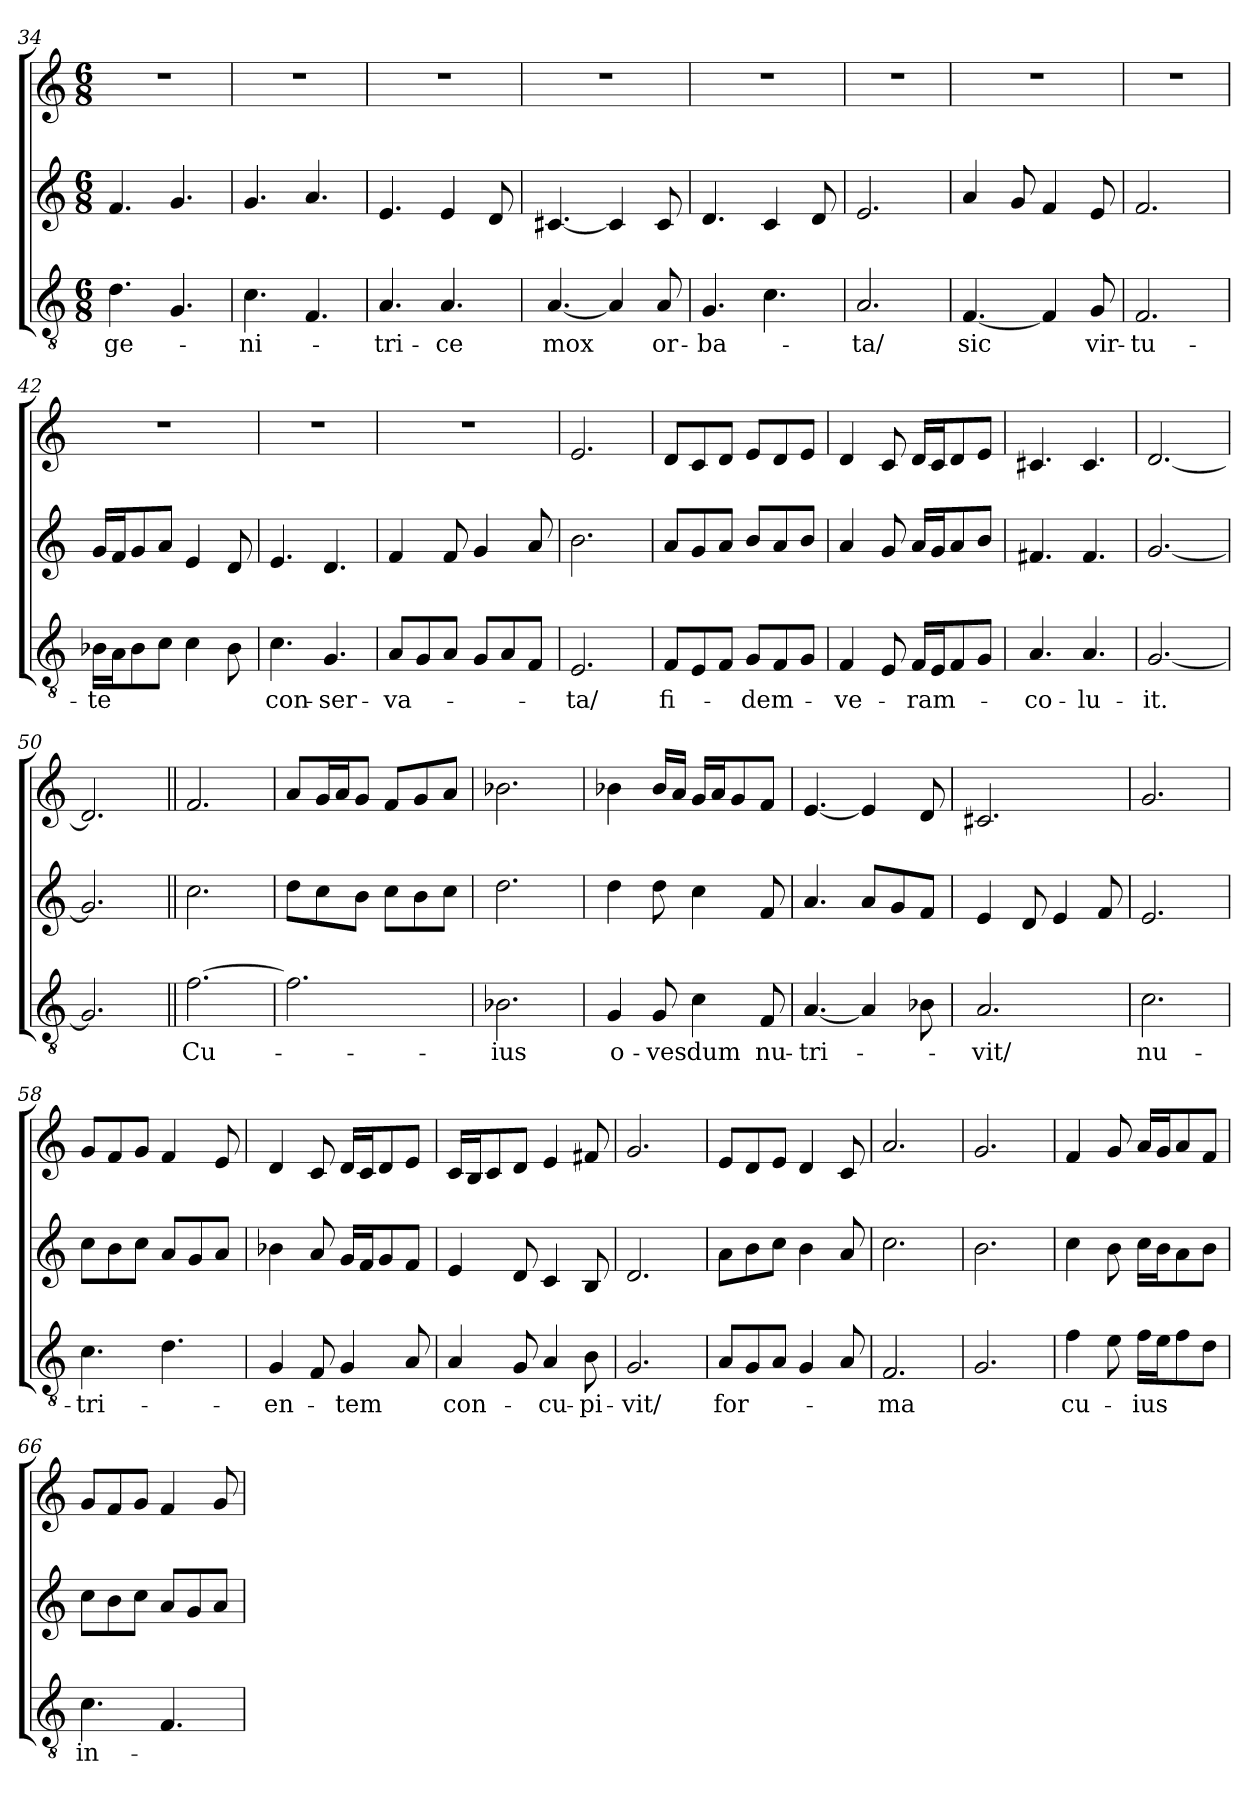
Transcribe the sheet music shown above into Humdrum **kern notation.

**kern	**text	**kern	**kern
*part3	*part3	*part2	*part1
*staff3	*staff3	*staff2	*staff1
*clefGv2	*	*clefG2	*clefG2
*k[]	*	*k[]	*k[]
*C:	*	*C:	*C:
*M6/8	*	*M6/8	*M6/8
=34	=34	=34	=34
!	!LO:LY:b	!	!
4.d\	ge-	4.f/	2.r
4.G/	.	4.g/	.
=35	=35	=35	=35
!	!LO:LY:b	!	!
4.c\	-ni-	4.g/	2.r
4.F/	.	4.a/	.
=36	=36	=36	=36
!	!LO:LY:b	!	!
4.A/	-tri-	4.e/	2.r
!	!LO:LY:b	!	!
4.A/	-ce	4e/	.
.	.	8d/	.
=37	=37	=37	=37
!	!LO:LY:b	!	!
[4.A/	mox	[4.c#X/	2.r
4A/]	.	4c#/]	.
!	!LO:LY:b	!	!
8A/	or-	8c#/	.
=38	=38	=38	=38
!	!LO:LY:b	!	!
4.G/	-ba-	4.d/	2.r
4.c\	.	4c/	.
.	.	8d/	.
=39	=39	=39	=39
!	!LO:LY:b	!	!
2.A/	-ta/	2.e/	2.r
!!LO:LB:g=z
=40	=40	=40	=40
!	!LO:LY:b	!	!
[4.F/	sic	4a/	2.r
.	.	8g/	.
4F/]	.	4f/	.
!	!LO:LY:b	!	!
8G/	vir-	8e/	.
=41	=41	=41	=41
!	!LO:LY:b	!	!
2.F/	-tu-	2.f/	2.r
=42	=42	=42	=42
!	!LO:LY:b	!	!
16B-X\LL	-te	16g/LL	2.r
16A\J	.	16f/J	.
8B-\	.	8g/	.
8c\J	.	8a/J	.
4c\	.	4e/	.
8B-\	.	8d/	.
=43	=43	=43	=43
!	!LO:LY:b	!	!
4.c\	con-	4.e/	2.r
!	!LO:LY:b	!	!
4.G/	-ser-	4.d/	.
=44	=44	=44	=44
!	!LO:LY:b	!	!
8A/L	-va-	4f/	2.r
8G/	.	.	.
8A/J	.	8f/	.
8G/L	.	4g/	.
8A/	.	.	.
8F/J	.	8a/	.
=45	=45	=45	=45
!	!LO:LY:b	!	!
2.E/	-ta/	2.b\	2.e/
=46	=46	=46	=46
!	!LO:LY:b	!	!
8F/L	fi-	8a/L	8d/L
8E/	.	8g/	8c/
8F/J	.	8a/J	8d/J
!	!LO:LY:b	!	!
8G/L	-dem-	8b/L	8e/L
8F/	.	8a/	8d/
8G/J	.	8b/J	8e/J
=47	=47	=47	=47
!	!LO:LY:b	!	!
4F/	-ve-	4a/	4d/
8E/	.	8g/	8c/
!	!LO:LY:b	!	!
16F/LL	-ram-	16a/LL	16d/LL
16E/J	.	16g/J	16c/J
8F/	.	8a/	8d/
8G/J	.	8b/J	8e/J
=48	=48	=48	=48
!	!LO:LY:b	!	!
4.A/	-co-	4.f#X/	4.c#X/
!	!LO:LY:b	!	!
4.A/	-lu-	4.f#/	4.c#/
=49	=49	=49	=49
!	!LO:LY:b	!	!
[2.G/	-it.	[2.g/	[2.d/
=50	=50	=50	=50
2.G/]	.	2.g/]	2.d/]
!!LO:LB:g=z
=51||	=51||	=51||	=51||
!	!LO:LY:b	!	!
[2.f\	Cu-	2.cc\	2.f/
=52	=52	=52	=52
2.f\]	.	8dd\L	8a/L
.	.	8cc\	16g/L
.	.	.	16a/J
.	.	8b\J	8g/J
.	.	8cc\L	8f/L
.	.	8b\	8g/
.	.	8cc\J	8a/J
=53	=53	=53	=53
!	!LO:LY:b	!	!
2.B-X\	-ius	2.dd\	2.b-X\
=54	=54	=54	=54
!	!LO:LY:b	!	!
4G/	o-	4dd\	4b-i\
!	!LO:LY:b	!	!
8G/	-ves	8dd\	16b-i/LL
.	.	.	16a/JJ
!	!LO:LY:b	!	!
4c\	dum	4cc\	16g/LL
.	.	.	16a/J
.	.	.	8g/
!	!LO:LY:b	!	!
8F/	nu-	8f/	8f/J
=55	=55	=55	=55
!	!LO:LY:b	!	!
[4.A/	-tri-	4.a/	[4.e/
4A/]	.	8a/L	4e/]
.	.	8g/	.
8B-i\	.	8f/J	8d/
=56	=56	=56	=56
!	!LO:LY:b	!	!
2.A/	-vit/	4e/	2.c#X/
.	.	8d/	.
.	.	4e/	.
.	.	8f/	.
=57	=57	=57	=57
!	!LO:LY:b	!	!
2.c\	nu-	2.e/	2.g/
=58	=58	=58	=58
!	!LO:LY:b	!	!
4.c\	-tri-	8cc\L	8g/L
.	.	8b\	8f/
.	.	8cc\J	8g/J
4.d\	.	8a/L	4f/
.	.	8g/	.
.	.	8a/J	8e/
=59	=59	=59	=59
!	!LO:LY:b	!	!
4G/	-en-	4b-i\	4d/
8F/	.	8a/	8c/
!	!LO:LY:b	!	!
4G/	-tem	16g/LL	16d/LL
.	.	16f/J	16c/J
.	.	8g/	8d/
8A/	.	8f/J	8e/J
!!LO:PB:g=z
=60	=60	=60	=60
!	!LO:LY:b	!	!
4A/	con-	4e/	16c/LL
.	.	.	16B/J
.	.	.	8c/
8G/	.	8d/	8d/J
!	!LO:LY:b	!	!
4A/	-cu-	4c/	4e/
!	!LO:LY:b	!	!
8B\	-pi-	8B/	8f#i/
=61	=61	=61	=61
!	!LO:LY:b	!	!
2.G/	-vit/	2.d/	2.g/
=62	=62	=62	=62
!	!LO:LY:b	!	!
8A/L	for-	8a\L	8e/L
8G/	.	8b\	8d/
8A/J	.	8cc\J	8e/J
4G/	.	4b\	4d/
8A/	.	8a/	8c/
=63	=63	=63	=63
!	!LO:LY:b	!	!
2.F/	-ma	2.cc\	2.a/
=64	=64	=64	=64
2.G/	.	2.b\	2.g/
=65	=65	=65	=65
!	!LO:LY:b	!	!
4f\	cu-	4cc\	4f/
8e\	.	8b\	8g/
!	!LO:LY:b	!	!
16f\LL	-ius	16cc\LL	16a/LL
16e\J	.	16b\J	16g/J
8f\	.	8a\	8a/
8d\J	.	8b\J	8f/J
=66	=66	=66	=66
!	!LO:LY:b	!	!
4.c\	in-	8cc\L	8g/L
.	.	8b\	8f/
.	.	8cc\J	8g/J
4.F/	.	8a/L	4f/
.	.	8g/	.
.	.	8a/J	8g/
=	=	=	=
*-	*-	*-	*-
